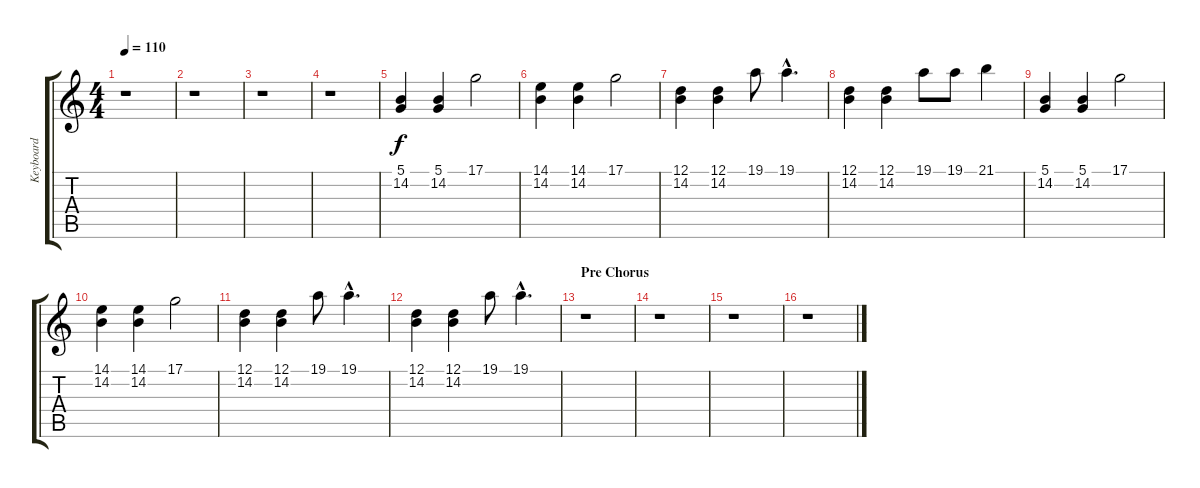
\track ("Keyboard" "Keyboard") {instrument electricgrandpiano}
\staff {score tabs}
\tuning (D4 A3 F3 C3 G2 C2) {hide}
\ts (4 4)
\tempo 110
\clef g2
\ks c
r.1{dy f} |
r.1 |
r.1 |
r.1 |
(5.1 14.2).4 (5.1 14.2).4 17.1.2 |
(14.1 14.2).4 (14.1 14.2).4 17.1.2 |
(12.1 14.2).4 (12.1 14.2).4 19.1.8 19.1{hac}.4{d} |
(12.1 14.2).4 (12.1 14.2).4 19.1.8 19.1.8 21.1.4 |
(5.1 14.2).4 (5.1 14.2).4 17.1.2 |
(14.1 14.2).4 (14.1 14.2).4 17.1.2 |
(12.1 14.2).4 (12.1 14.2).4 19.1.8 19.1{hac}.4{d} |
(12.1 14.2).4 (12.1 14.2).4 19.1.8 19.1{hac}.4{d} |
\section ("" "Pre Chorus")
r.1 |
r.1 |
r.1 |
r.1
